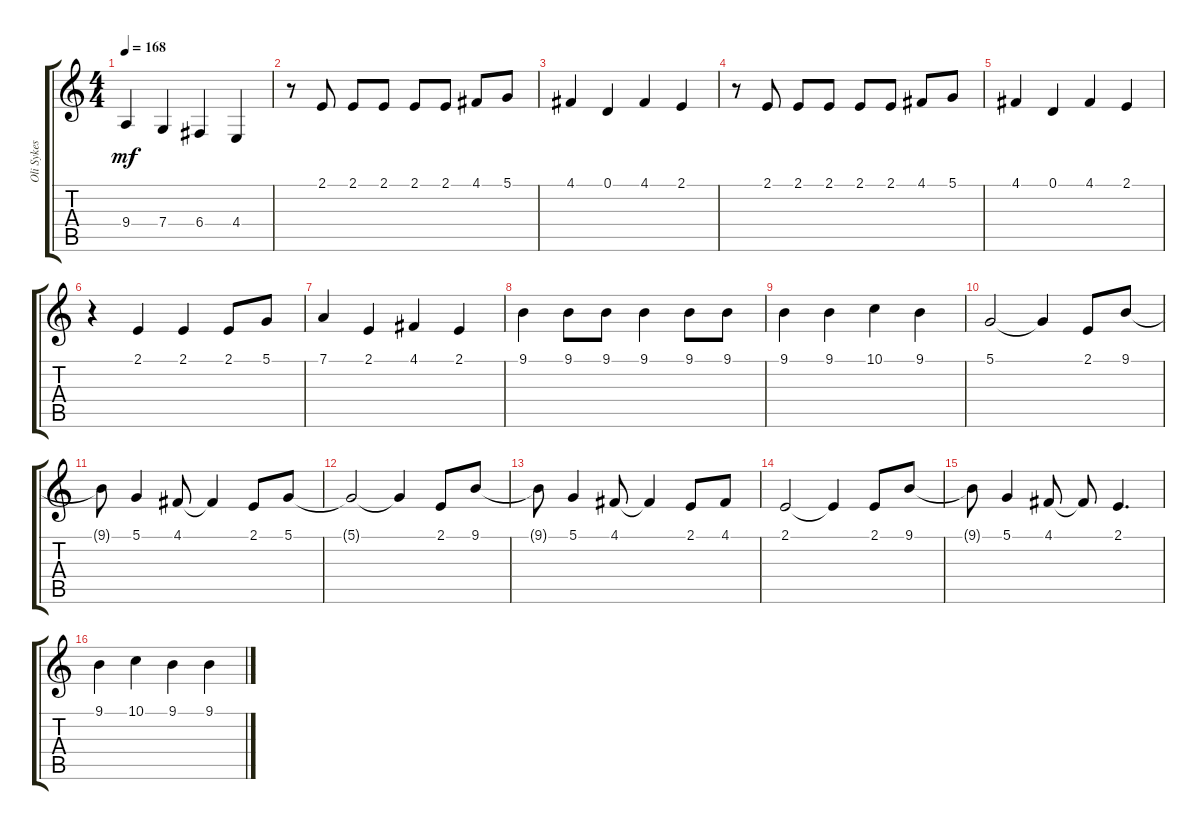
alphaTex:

\track ("Oli Sykes" "Oli Sykes") {instrument pad8sweep}
\staff {score tabs}
\tuning (D4 A3 F3 C3 G2 C2) {hide}
\ts (4 4)
\tempo 168
\clef g2
\ks c
9.4.4{dy mf} 7.4.4 6.4.4 4.4.4 |
r.8 2.1.8 2.1.8 2.1.8 2.1.8 2.1.8 4.1.8 5.1.8 |
4.1.4 0.1.4 4.1.4 2.1.4 |
r.8 2.1.8 2.1.8 2.1.8 2.1.8 2.1.8 4.1.8 5.1.8 |
4.1.4 0.1.4 4.1.4 2.1.4 |
r.4 2.1.4 2.1.4 2.1.8 5.1.8 |
7.1.4 2.1.4 4.1.4 2.1.4 |
9.1.4 9.1.8 9.1.8 9.1.4 9.1.8 9.1.8 |
9.1.4 9.1.4 10.1.4 9.1.4 |
5.1.2 5.1{t}.4 2.1.8 9.1.8 |
9.1{t}.8 5.1.4 4.1.8 4.1{t}.4 2.1.8 5.1.8 |
5.1{t}.2 5.1{t}.4 2.1.8 9.1.8 |
9.1{t}.8 5.1.4 4.1.8 4.1{t}.4 2.1.8 4.1.8 |
2.1.2 2.1{t}.4 2.1.8 9.1.8 |
9.1{t}.8 5.1.4 4.1.8 4.1{t}.8 2.1.4{d} |
9.1.4 10.1.4 9.1.4 9.1.4
